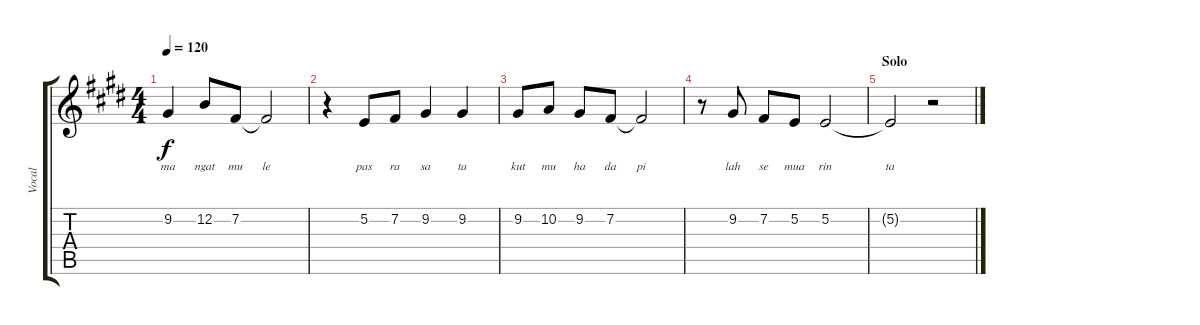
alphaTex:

\track ("Vocal" "Vocal") {instrument violin}
\staff {score tabs}
\tuning (E4 B3 G3 D3 A2 E2) {hide}
\ts (4 4)
\tempo 120
\clef g2
\ks e
9.2.4{lyrics (0 "ma") lyrics (1 "") lyrics (2 "") lyrics (3 "") lyrics (4 "") dy f} 12.2.8{lyrics (0 "ngat") lyrics (1 "") lyrics (2 "") lyrics (3 "") lyrics (4 "")} 7.2.8{lyrics (0 "mu") lyrics (1 "") lyrics (2 "") lyrics (3 "") lyrics (4 "")} 7.2{t}.2{lyrics (0 "le") lyrics (1 "") lyrics (2 "") lyrics (3 "") lyrics (4 "")} |
r.4 5.2.8{lyrics (0 "pas") lyrics (1 "") lyrics (2 "") lyrics (3 "") lyrics (4 "")} 7.2.8{lyrics (0 "ra") lyrics (1 "") lyrics (2 "") lyrics (3 "") lyrics (4 "")} 9.2.4{lyrics (0 "sa") lyrics (1 "") lyrics (2 "") lyrics (3 "") lyrics (4 "")} 9.2.4{lyrics (0 "ta") lyrics (1 "") lyrics (2 "") lyrics (3 "") lyrics (4 "")} |
9.2.8{lyrics (0 "kut") lyrics (1 "") lyrics (2 "") lyrics (3 "") lyrics (4 "")} 10.2.8{lyrics (0 "mu") lyrics (1 "") lyrics (2 "") lyrics (3 "") lyrics (4 "")} 9.2.8{lyrics (0 "ha") lyrics (1 "") lyrics (2 "") lyrics (3 "") lyrics (4 "")} 7.2.8{lyrics (0 "da") lyrics (1 "") lyrics (2 "") lyrics (3 "") lyrics (4 "")} 7.2{t}.2{lyrics (0 "pi") lyrics (1 "") lyrics (2 "") lyrics (3 "") lyrics (4 "")} |
r.8 9.2.8{lyrics (0 "lah") lyrics (1 "") lyrics (2 "") lyrics (3 "") lyrics (4 "")} 7.2.8{lyrics (0 "se") lyrics (1 "") lyrics (2 "") lyrics (3 "") lyrics (4 "")} 5.2.8{lyrics (0 "mua") lyrics (1 "") lyrics (2 "") lyrics (3 "") lyrics (4 "")} 5.2.2{lyrics (0 "rin") lyrics (1 "") lyrics (2 "") lyrics (3 "") lyrics (4 "")} |
\section ("" "Solo")
5.2{t}.2{lyrics (0 "ta") lyrics (1 "") lyrics (2 "") lyrics (3 "") lyrics (4 "")} r.2
